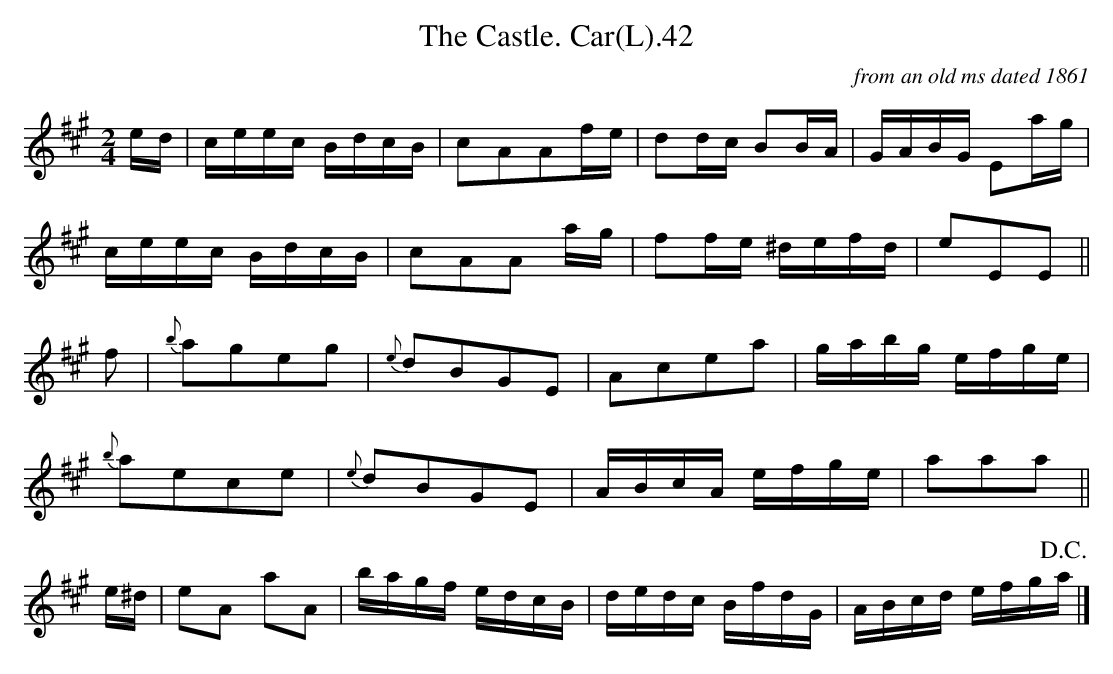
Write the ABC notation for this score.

X:1
T:Castle. Car(L).42, The
M:2/4
L:1/16
C:from an old ms dated 1861
K:A
ed|ceec BdcB|c2A2A2fe|d2dc B2BA|GABG E2ag|
ceec BdcB|c2A2A2 ag|f2fe ^defd|e2E2E2||
f2|{b}a2g2e2g2|{e}d2B2G2E2|A2c2e2a2|gabg efge|
{b}a2e2c2e2|{e}d2B2G2E2|ABcA efge|a2a2a2||
e^d|e2A2 a2A2|bagf edcB|dedc BfdG|ABcd efg!D.C.!a|]
